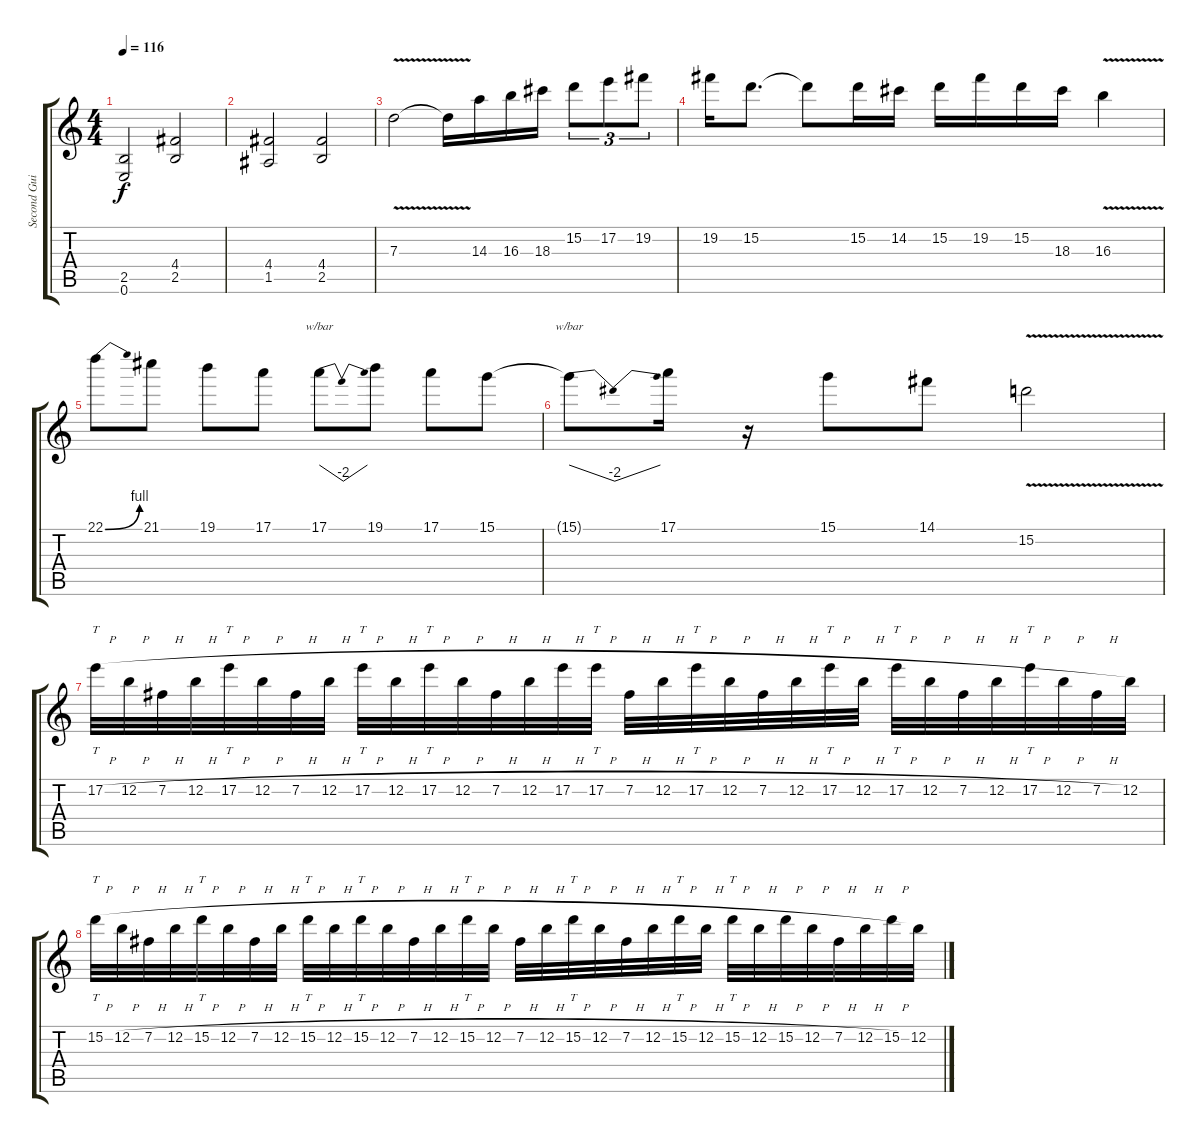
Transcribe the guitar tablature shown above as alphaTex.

\track ("Second Guitar" "Second Gui") {instrument distortionguitar}
\staff {score tabs}
\tuning (E4 B3 G3 D3 A2 E2) {hide}
\ts (4 4)
\tempo 116
\clef g2
\ks c
(2.5 0.6).2{dy f} (4.4 2.5).2 |
(4.4 1.5).2 (4.4 2.5).2 |
7.3{v}.2 7.3{t}.16 14.3.16 16.3.16 18.3.16 15.2.8{tu (3 2)} 17.2.8{tu (3 2)} 19.2.8{tu (3 2)} |
19.2.16 15.2.8{d} 15.2{t}.8 15.2.16 14.2.16 15.2.16 19.2.16 15.2.16 18.3.16 16.3{v}.4 |
22.1{be (bend 0 0 60 4)}.8 21.1.8 19.1.8 17.1.8 17.1.8{tbe (dip default 0 0 30 -8 60 0)} 19.1.8 17.1.8 15.1.8 |
15.1{t}.8{tbe (dip default 0 0 30 -8 60 0)} 17.1.16 r.16 15.1.8 14.1.8 15.2{v}.2 |
17.2{h}.32{tt volume 14} 12.2{h}.32 7.2{h}.32 12.2{h}.32 17.2{h}.32{tt} 12.2{h}.32 7.2{h}.32 12.2{h}.32 17.2{h}.32{tt} 12.2{h}.32 17.2{h}.32{tt} 12.2{h}.32 7.2{h}.32 12.2{h}.32 17.2{h}.32 17.2{h}.32{tt} 7.2{h}.32 12.2{h}.32 17.2{h}.32{tt} 12.2{h}.32 7.2{h}.32 12.2{h}.32 17.2{h}.32{tt} 12.2{h}.32 17.2{h}.32{tt} 12.2{h}.32 7.2{h}.32 12.2{h}.32 17.2{h}.32{tt} 12.2{h}.32 7.2{h}.32 12.2.32 |
15.2{h}.32{tt} 12.2{h}.32 7.2{h}.32 12.2{h}.32 15.2{h}.32{tt} 12.2{h}.32 7.2{h}.32 12.2{h}.32 15.2{h}.32{tt} 12.2{h}.32 15.2{h}.32{tt} 12.2{h}.32 7.2{h}.32 12.2{h}.32 15.2{h}.32{tt} 12.2{h}.32 7.2{h}.32 12.2{h}.32 15.2{h}.32{tt} 12.2{h}.32 7.2{h}.32 12.2{h}.32 15.2{h}.32{tt} 12.2{h}.32 15.2{h}.32{tt} 12.2{h}.32 15.2{h}.32 12.2{h}.32 7.2{h}.32 12.2{h}.32 15.2{h}.32 12.2.32
